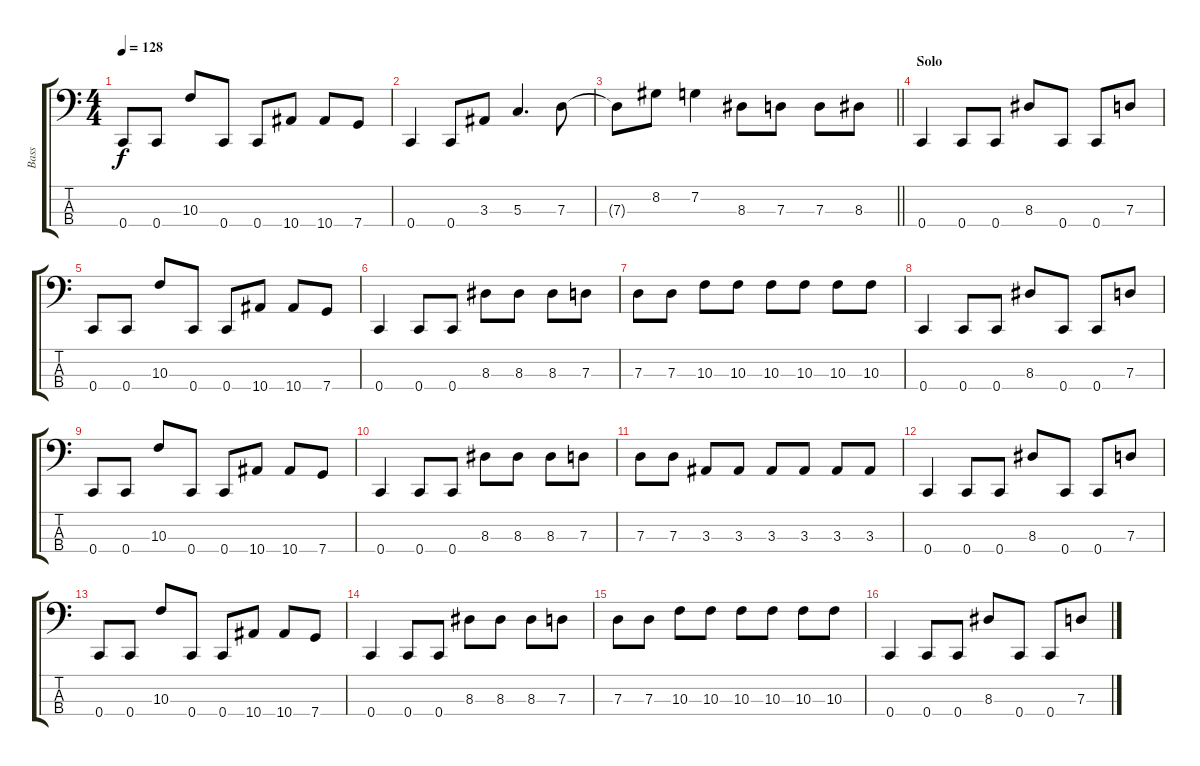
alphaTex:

\track ("Bass" "Bass") {instrument electricbasspick}
\staff {score tabs}
\tuning (F2 C2 G1 C1) {hide}
\ts (4 4)
\tempo 128
\clef f4
\ks c
0.4.8{dy f} 0.4.8 10.3.8 0.4.8 0.4.8 10.4.8 10.4.8 7.4.8 |
0.4.4 0.4.8 3.3.8 5.3.4{d} 7.3.8 |
\barLineRight lightlight
7.3{t}.8 8.2.8 7.2.4 8.3.8 7.3.8 7.3.8 8.3.8 |
\section ("" "Solo")
0.4.4 0.4.8 0.4.8 8.3.8 0.4.8 0.4.8 7.3.8 |
0.4.8 0.4.8 10.3.8 0.4.8 0.4.8 10.4.8 10.4.8 7.4.8 |
0.4.4 0.4.8 0.4.8 8.3.8 8.3.8 8.3.8 7.3.8 |
7.3.8 7.3.8 10.3.8 10.3.8 10.3.8 10.3.8 10.3.8 10.3.8 |
0.4.4 0.4.8 0.4.8 8.3.8 0.4.8 0.4.8 7.3.8 |
0.4.8 0.4.8 10.3.8 0.4.8 0.4.8 10.4.8 10.4.8 7.4.8 |
0.4.4 0.4.8 0.4.8 8.3.8 8.3.8 8.3.8 7.3.8 |
7.3.8 7.3.8 3.3.8 3.3.8 3.3.8 3.3.8 3.3.8 3.3.8 |
0.4.4 0.4.8 0.4.8 8.3.8 0.4.8 0.4.8 7.3.8 |
0.4.8 0.4.8 10.3.8 0.4.8 0.4.8 10.4.8 10.4.8 7.4.8 |
0.4.4 0.4.8 0.4.8 8.3.8 8.3.8 8.3.8 7.3.8 |
7.3.8 7.3.8 10.3.8 10.3.8 10.3.8 10.3.8 10.3.8 10.3.8 |
0.4.4 0.4.8 0.4.8 8.3.8 0.4.8 0.4.8 7.3.8
